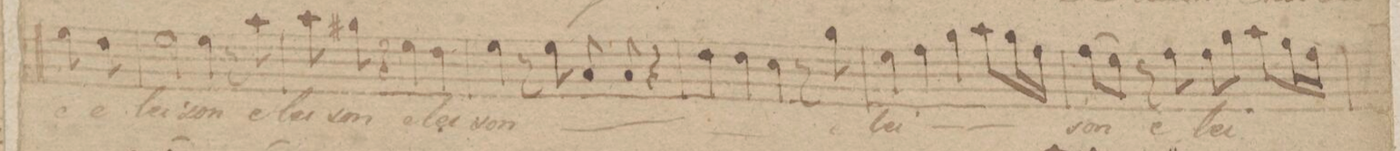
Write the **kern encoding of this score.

**kern	**text	**dynam
*I"Alto	*	*
*clefC3	*	*
*k[f#c#]	*	*
*met(c)	*	*
*M4/4	*	*
8f#\	-ste	.
8e\	e-	.
=32	=32	=32
2f#\	-lei-	.
4f#\	-son	.
8r	.	.
8b\	e-	.
=33	=33	=33
8b\	-lei-	.
8a#X\	-son	.
4r	.	.
4f#\	e-	.
4e\	-lei-	.
=34	=34	=34
4f#\	-son	.
8r	.	.
8f#\	{e-	.
8B/	-lei-	.
8B/	-son}	.
4r	.	.
=35	=35	=35
4e\	{e-	.
4e\	-lei-	.
4d\	-son}	.
8r	.	.
8a\	e-	.
=36	=36	=36
4f#\	-lei-	.
4g\	.	.
4a\	.	.
8b\L	.	.
16a\L	.	.
16g\JJ	.	.
=37	=37	=37
(8g\L	-son	.
8f#\J)	.	.
8r	.	.
8g\	e-	.
8g\L	-lei-	.
8a\J	.	.
8b\L	.	.
16a\L	.	.
16g\JJ	.	.
=38	=38	=38
*-	*-	*-
